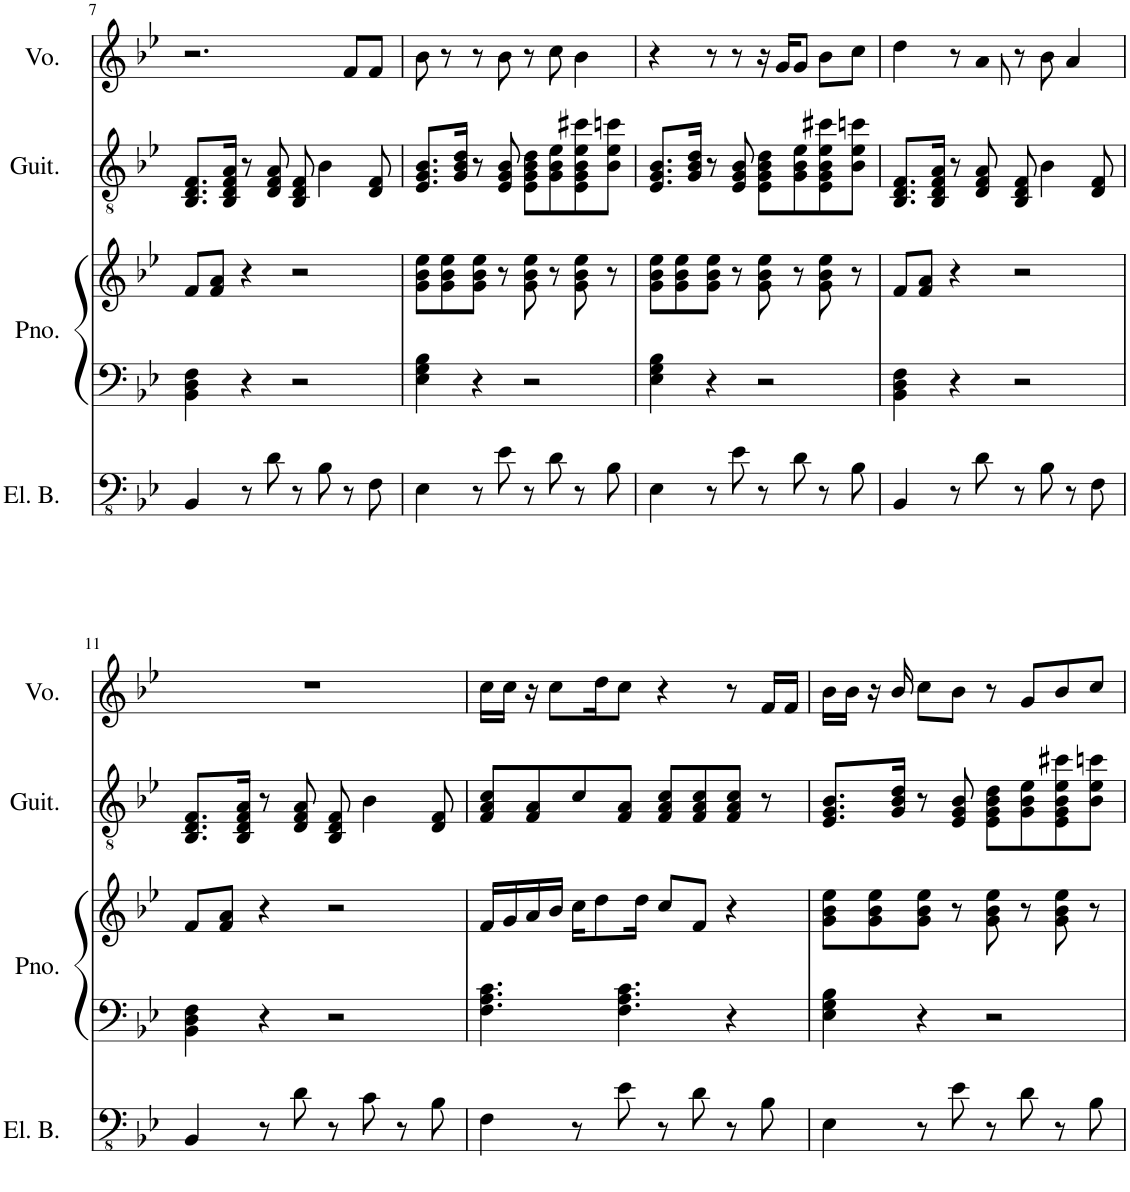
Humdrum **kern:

**kern	**kern	**kern	**kern	**kern
*part4	*part3	*part3	*part2	*part1
*staff5	*staff4	*staff3	*staff2	*staff1
*I"Electric Bass	*I"Piano	*	*I"Guitar	*I"Voice
*I'El. B.	*I'Pno.	*	*I'Guit.	*I'Vo.
!!LO:PB:g=z
*clefFv4	*clefF4	*clefG2	*clefGv2	*clefG2
*k[b-e-]	*k[b-e-]	*k[b-e-]	*k[b-e-]	*k[b-e-]
*M4/4	*M4/4	*M4/4	*M4/4	*M4/4
=7	=7	=7	=7	=7
4BBB-/	4BB-\ 4D\ 4F\	8f/L	8.BB-/ 8.D/ 8.F/L	2.r
.	.	8f/ 8a/J	.	.
.	.	.	16BB-/ 16D/ 16F/ 16A/Jk	.
8r	4r	4r	8r	.
8D\	.	.	8D/ 8F/ 8A/	.
8r	2r	2r	8BB-/ 8D/ 8F/	.
8BB-\	.	.	4B-\	.
8r	.	.	.	8f/L
8FF\	.	.	8D/ 8F/	8f/J
=8	=8	=8	=8	=8
4EE-\	4E-\ 4G\ 4B-\	8g\ 8b-\ 8ee-\L	8.E-/ 8.G/ 8.B-/L	8b-\
.	.	8g\ 8b-\ 8ee-\	.	8r
.	.	.	16G/ 16B-/ 16d/Jk	.
8r	4r	8g\ 8b-\ 8ee-\J	8r	8r
8E-\	.	8r	8E-/ 8G/ 8B-/	8b-\
8r	2r	8g\ 8b-\ 8ee-\	8E-\ 8G\ 8B-\ 8d\L	8r
8D\	.	8r	8G\ 8B-\ 8e-\	8cc\
8r	.	8g\ 8b-\ 8ee-\	8E-\ 8G\ 8B-\ 8e-\ 8cc#X\	4b-\
8BB-\	.	8r	8B-\ 8e-\ 8ccn\J	.
=9	=9	=9	=9	=9
4EE-\	4E-\ 4G\ 4B-\	8g\ 8b-\ 8ee-\L	8.E-/ 8.G/ 8.B-/L	4r
.	.	8g\ 8b-\ 8ee-\	.	.
.	.	.	16G/ 16B-/ 16d/Jk	.
8r	4r	8g\ 8b-\ 8ee-\J	8r	8r
8E-\	.	8r	8E-/ 8G/ 8B-/	8r
8r	2r	8g\ 8b-\ 8ee-\	8E-\ 8G\ 8B-\ 8d\L	16r
.	.	.	.	16g/KL
8D\	.	8r	8G\ 8B-\ 8e-\	8g/J
8r	.	8g\ 8b-\ 8ee-\	8E-\ 8G\ 8B-\ 8e-\ 8cc#X\	8b-\L
8BB-\	.	8r	8B-\ 8e-\ 8ccn\J	8cc\J
=10	=10	=10	=10	=10
4BBB-/	4BB-\ 4D\ 4F\	8f/L	8.BB-/ 8.D/ 8.F/L	4dd\
.	.	8f/ 8a/J	.	.
.	.	.	16BB-/ 16D/ 16F/ 16A/Jk	.
8r	4r	4r	8r	8r
8D\	.	.	8D/ 8F/ 8A/	8a/
8r	2r	2r	8BB-/ 8D/ 8F/	8r
8BB-\	.	.	4B-\	8b-\
8r	.	.	.	4a/
8FF\	.	.	8D/ 8F/	.
!!LO:LB:g=z
=11	=11	=11	=11	=11
4BBB-/	4BB-\ 4D\ 4F\	8f/L	8.BB-/ 8.D/ 8.F/L	1r
.	.	8f/ 8a/J	.	.
.	.	.	16BB-/ 16D/ 16F/ 16A/Jk	.
8r	4r	4r	8r	.
8D\	.	.	8D/ 8F/ 8A/	.
8r	2r	2r	8BB-/ 8D/ 8F/	.
8C\	.	.	4B-\	.
8r	.	.	.	.
8BB-\	.	.	8D/ 8F/	.
=12	=12	=12	=12	=12
4FF\	4.F\ 4.A\ 4.c\	16f/LL	8F/ 8A/ 8c/L	16cc\LL
.	.	16g/	.	16cc\JJ
.	.	16a/	8F/ 8A/	16r
.	.	16b-/JJ	.	8cc\L
8r	.	16cc\KL	8c/	.
.	.	8dd\	.	16dd\K
8E-\	4.F\ 4.A\ 4.c\	.	8F/ 8A/J	8cc\J
.	.	16dd\Jk	.	.
8r	.	8cc/L	8F/ 8A/ 8c/L	4r
8D\	.	8f/J	8F/ 8A/ 8c/	.
8r	4r	4r	8F/ 8A/ 8c/J	8r
8BB-\	.	.	8r	16f/LL
.	.	.	.	16f/JJ
=13	=13	=13	=13	=13
4EE-\	4E-\ 4G\ 4B-\	8g\ 8b-\ 8ee-\L	8.E-/ 8.G/ 8.B-/L	16b-\LL
.	.	.	.	16b-\JJ
.	.	8g\ 8b-\ 8ee-\	.	16r
.	.	.	16G/ 16B-/ 16d/Jk	16b-/
8r	4r	8g\ 8b-\ 8ee-\J	8r	8cc\L
8E-\	.	8r	8E-/ 8G/ 8B-/	8b-\J
8r	2r	8g\ 8b-\ 8ee-\	8E-\ 8G\ 8B-\ 8d\L	8r
8D\	.	8r	8G\ 8B-\ 8e-\	8g/L
8r	.	8g\ 8b-\ 8ee-\	8E-\ 8G\ 8B-\ 8e-\ 8cc#X\	8b-/
8BB-\	.	8r	8B-\ 8e-\ 8ccn\J	8cc/J
=	=	=	=	=
*-	*-	*-	*-	*-
